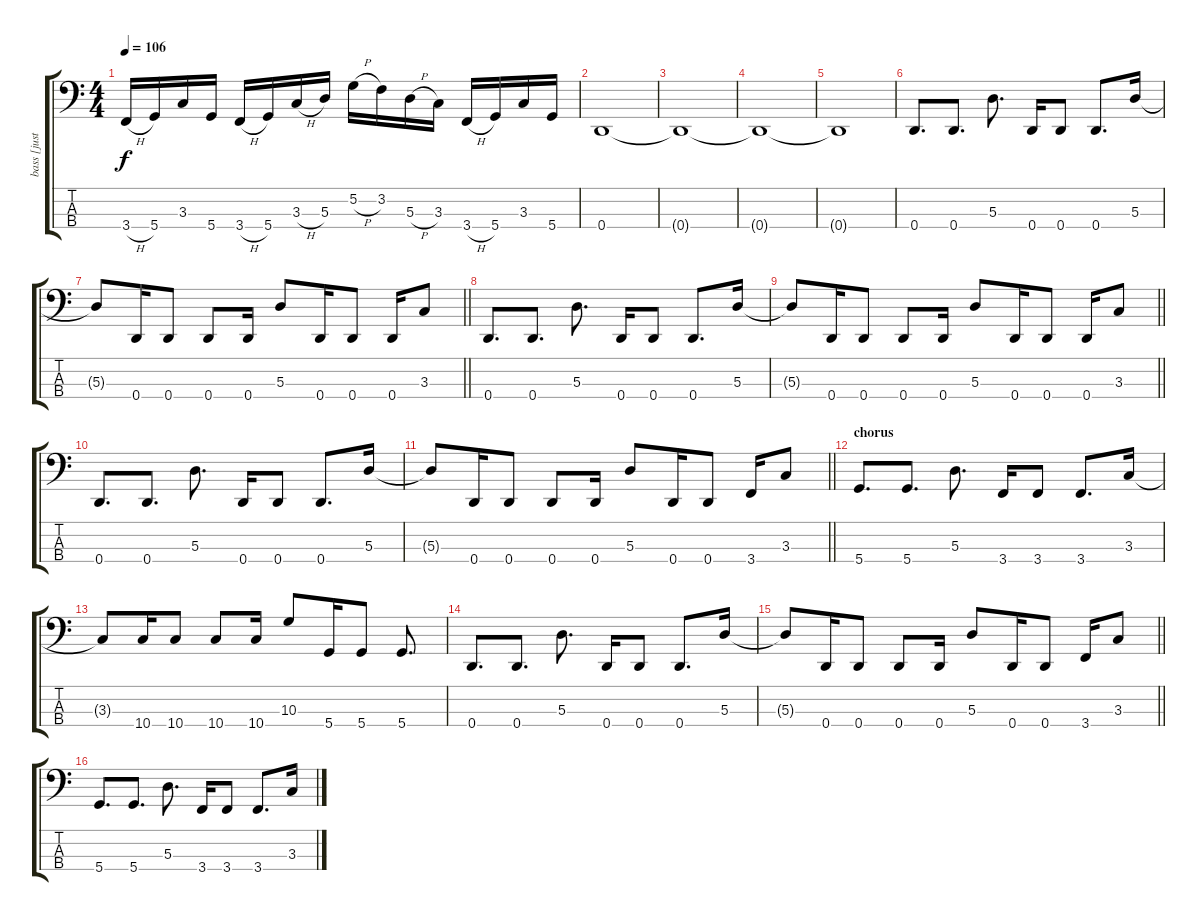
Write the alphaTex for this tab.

\track ("bass [justin chancellor]" "bass [just") {instrument electricbassfinger}
\staff {score tabs}
\tuning (G2 D2 A1 D1) {hide}
\ts (4 4)
\tempo 106
\clef f4
\ks c
3.4{h}.16{dy f} 5.4.16 3.3.16 5.4.16 3.4{h}.16 5.4.16 3.3{h}.16 5.3.16 5.2{h}.16 3.2.16 5.3{h}.16 3.3.16 3.4{h}.16 5.4.16 3.3.16 5.4.16 |
0.4.1 |
0.4{t}.1 |
0.4{t}.1 |
0.4{t}.1 |
0.4.8{d} 0.4.8{d} 5.3.8{d} 0.4.16 0.4.8 0.4.8{d} 5.3.16 |
\barLineRight lightlight
5.3{t}.8 0.4.16 0.4.8 0.4.8 0.4.16 5.3.8 0.4.16 0.4.8 0.4.16 3.3.8 |
0.4.8{d} 0.4.8{d} 5.3.8{d} 0.4.16 0.4.8 0.4.8{d} 5.3.16 |
\barLineRight lightlight
5.3{t}.8 0.4.16 0.4.8 0.4.8 0.4.16 5.3.8 0.4.16 0.4.8 0.4.16 3.3.8 |
0.4.8{d} 0.4.8{d} 5.3.8{d} 0.4.16 0.4.8 0.4.8{d} 5.3.16 |
\barLineRight lightlight
5.3{t}.8 0.4.16 0.4.8 0.4.8 0.4.16 5.3.8 0.4.16 0.4.8 3.4.16 3.3.8 |
\section ("" "chorus")
5.4.8{d} 5.4.8{d} 5.3.8{d} 3.4.16 3.4.8 3.4.8{d} 3.3.16 |
3.3{t}.8 10.4.16 10.4.8 10.4.8 10.4.16 10.3.8 5.4.16 5.4.8 5.4.8{d} |
0.4.8{d} 0.4.8{d} 5.3.8{d} 0.4.16 0.4.8 0.4.8{d} 5.3.16 |
\barLineRight lightlight
5.3{t}.8 0.4.16 0.4.8 0.4.8 0.4.16 5.3.8 0.4.16 0.4.8 3.4.16 3.3.8 |
5.4.8{d} 5.4.8{d} 5.3.8{d} 3.4.16 3.4.8 3.4.8{d} 3.3.16
